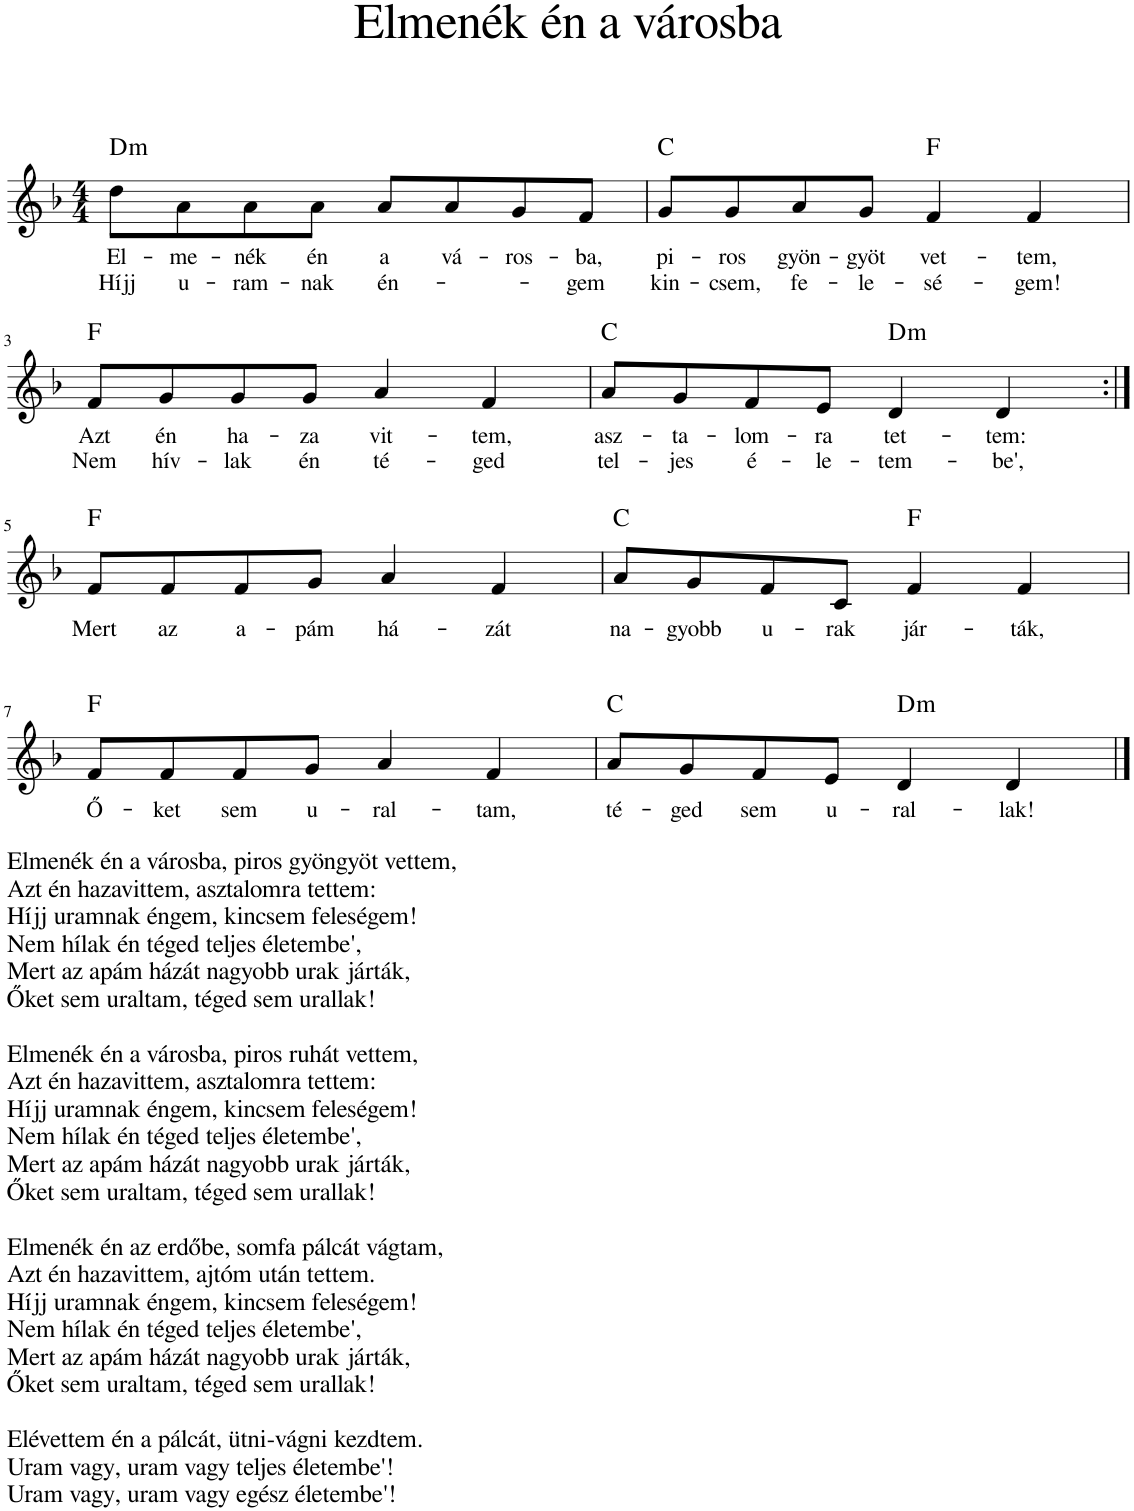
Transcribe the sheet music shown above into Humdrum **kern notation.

**kern	**text	**text	**harte
*part1	*part1	*part1	*part1
*staff1	*staff1	*staff1	*
*I"Piano	*	*	*
*I'Pno.	*	*	*
*clefG2	*	*	*
*k[b-]	*	*	*
*M4/4	*	*	*
=1	=1	=1	=1
!	!LO:LY:b	!LO:LY:b	!LO:H:kt=m
8dd\L	El-	Híjj	D:min
!	!LO:LY:b	!LO:LY:b	!
8a\	-me-	u-	.
!	!LO:LY:b	!LO:LY:b	!
8a\	-nék	-ram-	.
!	!LO:LY:b	!LO:LY:b	!
8a\J	én	-nak	.
!	!LO:LY:b	!LO:LY:b	!
8a/L	a	én-	.
!	!LO:LY:b	!	!
8a/	vá-	.	.
!	!LO:LY:b	!	!
8g/	-ros-	.	.
!	!LO:LY:b	!LO:LY:b	!
8f/J	-ba,	-gem	.
=2	=2	=2	=2
!	!LO:LY:b	!LO:LY:b	!
8g/L	pi-	kin-	C:maj
!	!LO:LY:b	!LO:LY:b	!
8g/	-ros	-csem,	.
!	!LO:LY:b	!LO:LY:b	!
8a/	gyön-	fe-	.
!	!LO:LY:b	!LO:LY:b	!
8g/J	-gyöt	-le-	.
!	!LO:LY:b	!LO:LY:b	!
4f/	vet-	-sé-	F:maj
!	!LO:LY:b	!LO:LY:b	!
4f/	-tem,	-gem!	.
!!LO:LB:g=z
=3	=3	=3	=3
!	!LO:LY:b	!LO:LY:b	!
8f/L	Azt	Nem	F:maj
!	!LO:LY:b	!LO:LY:b	!
8g/	én	hív-	.
!	!LO:LY:b	!LO:LY:b	!
8g/	ha-	-lak	.
!	!LO:LY:b	!LO:LY:b	!
8g/J	-za	én	.
!	!LO:LY:b	!LO:LY:b	!
4a/	vit-	té-	.
!	!LO:LY:b	!LO:LY:b	!
4f/	-tem,	-ged	.
=4	=4	=4	=4
!	!LO:LY:b	!LO:LY:b	!
8a/L	asz-	tel-	C:maj
!	!LO:LY:b	!LO:LY:b	!
8g/	-ta-	-jes	.
!	!LO:LY:b	!LO:LY:b	!
8f/	-lom-	é-	.
!	!LO:LY:b	!LO:LY:b	!
8e/J	-ra	-le-	.
!	!LO:LY:b	!LO:LY:b	!LO:H:kt=m
4d/	tet-	-tem-	D:min
!	!LO:LY:b	!LO:LY:b	!
4d/	-tem:	-be',	.
!!LO:LB:g=z
=5:|!	=5:|!	=5:|!	=5:|!
!	!LO:LY:b	!	!
8f/L	Mert	.	F:maj
!	!LO:LY:b	!	!
8f/	az	.	.
!	!LO:LY:b	!	!
8f/	a-	.	.
!	!LO:LY:b	!	!
8g/J	-pám	.	.
!	!LO:LY:b	!	!
4a/	há-	.	.
!	!LO:LY:b	!	!
4f/	-zát	.	.
=6	=6	=6	=6
!	!LO:LY:b	!	!
8a/L	na-	.	C:maj
!	!LO:LY:b	!	!
8g/	-gyobb	.	.
!	!LO:LY:b	!	!
8f/	u-	.	.
!	!LO:LY:b	!	!
8c/J	-rak	.	.
!	!LO:LY:b	!	!
4f/	jár-	.	F:maj
!	!LO:LY:b	!	!
4f/	-ták,	.	.
!!LO:LB:g=z
=7	=7	=7	=7
!LO:TX:b:t=Elmenék én a városba, piros gyöngyöt vettem,	!	!	!
!LO:TX:b:t=Azt én hazavittem, asztalomra tettem&colon;	!	!	!
!LO:TX:b:t=Híjj uramnak éngem, kincsem feleségem!	!	!	!
!LO:TX:b:t=Nem hílak én téged teljes életembe',	!	!	!
!LO:TX:b:t=Mert az apám házát nagyobb urak járták,	!	!	!
!LO:TX:b:t=Őket sem uraltam, téged sem urallak!	!	!	!
!LO:TX:b:t=Elmenék én a városba, piros ruhát vettem,	!	!	!
!LO:TX:b:t=Azt én hazavittem, asztalomra tettem&colon;	!	!	!
!LO:TX:b:t=Híjj uramnak éngem, kincsem feleségem!	!	!	!
!LO:TX:b:t=Nem hílak én téged teljes életembe',	!	!	!
!LO:TX:b:t=Mert az apám házát nagyobb urak járták,	!	!	!
!LO:TX:b:t=Őket sem uraltam, téged sem urallak!	!	!	!
!LO:TX:b:t=Elmenék én az erdőbe, somfa pálcát vágtam,	!	!	!
!LO:TX:b:t=Azt én hazavittem, ajtóm után tettem.	!	!	!
!LO:TX:b:t=Híjj uramnak éngem, kincsem feleségem!	!	!	!
!LO:TX:b:t=Nem hílak én téged teljes életembe',	!	!	!
!LO:TX:b:t=Mert az apám házát nagyobb urak járták,	!	!	!
!LO:TX:b:t=Őket sem uraltam, téged sem urallak!	!	!	!
!LO:TX:b:t=Elévettem én a pálcát, ütni-vágni kezdtem.	!	!	!
!LO:TX:b:t=Uram vagy, uram vagy teljes életembe'!	!	!	!
!LO:TX:b:t=Uram vagy, uram vagy egész életembe'!	!	!	!
!	!LO:LY:b	!	!
8f/L	Ő-	.	F:maj
!	!LO:LY:b	!	!
8f/	-ket	.	.
!	!LO:LY:b	!	!
8f/	sem	.	.
!	!LO:LY:b	!	!
8g/J	u-	.	.
!	!LO:LY:b	!	!
4a/	-ral-	.	.
!	!LO:LY:b	!	!
4f/	-tam,	.	.
=8	=8	=8	=8
!	!LO:LY:b	!	!
8a/L	té-	.	C:maj
!	!LO:LY:b	!	!
8g/	-ged	.	.
!	!LO:LY:b	!	!
8f/	sem	.	.
!	!LO:LY:b	!	!
8e/J	u-	.	.
!	!LO:LY:b	!	!LO:H:kt=m
4d/	-ral-	.	D:min
!	!LO:LY:b	!	!
4d/	-lak!	.	.
==	==	==	==
*-	*-	*-	*-
